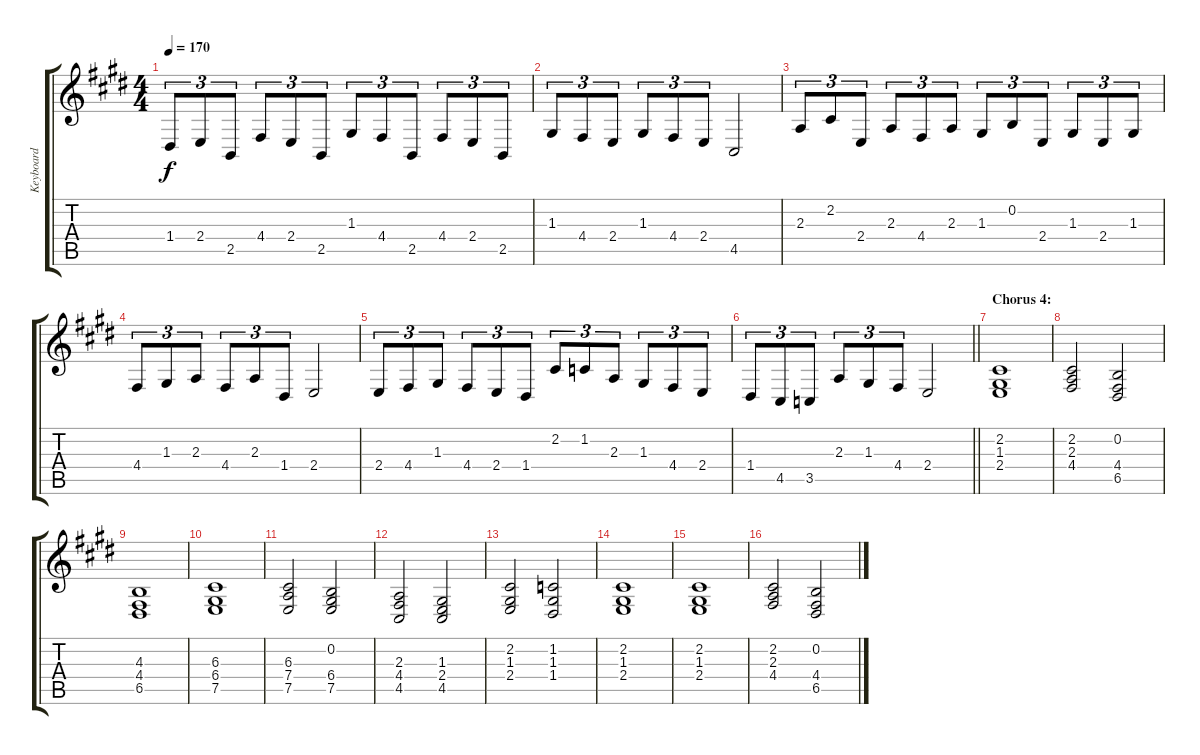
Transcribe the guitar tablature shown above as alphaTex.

\track ("Keyboard" "Keyboard") {instrument stringensemble1}
\staff {score tabs}
\tuning (E4 B3 G3 D3 A2 E2) {hide}
\ts (4 4)
\tempo 170
\clef g2
\ks c#minor
1.4.8{tu (3 2) dy f} 2.4.8{tu (3 2)} 2.5.8{tu (3 2)} 4.4.8{tu (3 2)} 2.4.8{tu (3 2)} 2.5.8{tu (3 2)} 1.3.8{tu (3 2)} 4.4.8{tu (3 2)} 2.5.8{tu (3 2)} 4.4.8{tu (3 2)} 2.4.8{tu (3 2)} 2.5.8{tu (3 2)} |
1.3.8{tu (3 2)} 4.4.8{tu (3 2)} 2.4.8{tu (3 2)} 1.3.8{tu (3 2)} 4.4.8{tu (3 2)} 2.4.8{tu (3 2)} 4.5.2 |
2.3.8{tu (3 2)} 2.2.8{tu (3 2)} 2.4.8{tu (3 2)} 2.3.8{tu (3 2)} 4.4.8{tu (3 2)} 2.3.8{tu (3 2)} 1.3.8{tu (3 2)} 0.2.8{tu (3 2)} 2.4.8{tu (3 2)} 1.3.8{tu (3 2)} 2.4.8{tu (3 2)} 1.3.8{tu (3 2)} |
4.4.8{tu (3 2)} 1.3.8{tu (3 2)} 2.3.8{tu (3 2)} 4.4.8{tu (3 2)} 2.3.8{tu (3 2)} 1.4.8{tu (3 2)} 2.4.2 |
2.4.8{tu (3 2)} 4.4.8{tu (3 2)} 1.3.8{tu (3 2)} 4.4.8{tu (3 2)} 2.4.8{tu (3 2)} 1.4.8{tu (3 2)} 2.2.8{tu (3 2)} 1.2.8{tu (3 2)} 2.3.8{tu (3 2)} 1.3.8{tu (3 2)} 4.4.8{tu (3 2)} 2.4.8{tu (3 2)} |
\barLineRight lightlight
1.4.8{tu (3 2)} 4.5.8{tu (3 2)} 3.5.8{tu (3 2)} 2.3.8{tu (3 2)} 1.3.8{tu (3 2)} 4.4.8{tu (3 2)} 2.4.2 |
\section ("" "Chorus 4:")
(2.2 1.3 2.4).1{volume 9 instrument rockorgan} |
(2.2 2.3 4.4).2 (0.2 4.4 6.5).2 |
(4.3 4.4 6.5).1 |
(6.3 6.4 7.5).1 |
(6.3 7.4 7.5).2 (0.2 6.4 7.5).2 |
(2.3 4.4 4.5).2 (1.3 2.4 4.5).2 |
(2.2 1.3 2.4).2 (1.2 1.3 1.4).2 |
(2.2 1.3 2.4).1 |
(2.2 1.3 2.4).1{volume 9 instrument rockorgan} |
(2.2 2.3 4.4).2 (0.2 4.4 6.5).2
